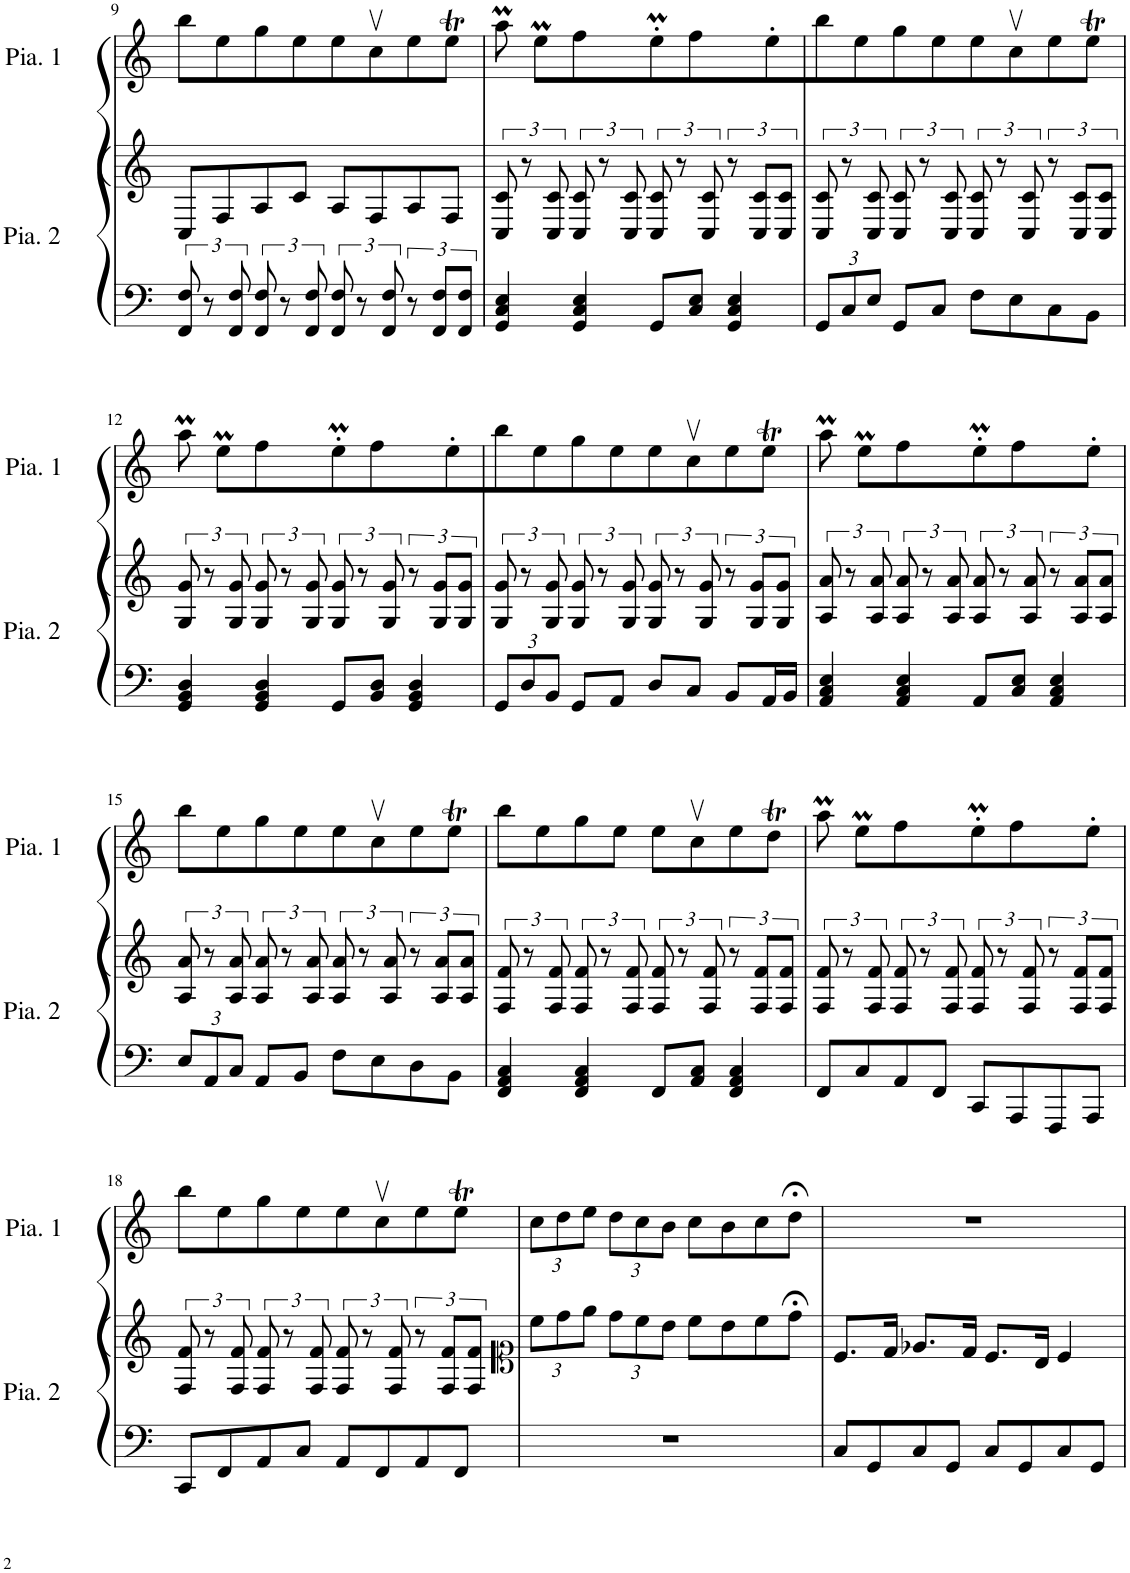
**kern	**kern	**kern
*part2	*part2	*part1
*staff3	*staff2	*staff1
*I"Piano 2	*	*I"Piano 1
*I'Pia. 2	*	*I'Pia. 1
!!LO:PB:g=z
*clefF4	*clefG2	*clefG2
*k[]	*k[]	*k[]
*M4/4	*M4/4	*M4/4
*met(c)	*met(c)	*met(c)
=9	=9	=9
12FF/ 12F/	8C/L	8bb\L
12r	.	.
.	8F/	8ee\
12FF/ 12F/	.	.
12FF/ 12F/	8A/	8gg\
12r	.	.
.	8c/J	8ee\
12FF/ 12F/	.	.
12FF/ 12F/	8A/L	8ee\
12r	.	.
.	8F/	8ccv\
12FF/ 12F/	.	.
12r	8A/	8ee\
12FF/ 12F/L	.	.
.	8F/J	8eet\J
12FF/ 12F/J	.	.
=10	=10	=10
4GG/ 4C/ 4E/	12C/ 12c/	8aaM\
.	12r	.
.	.	8eem\L
.	12C/ 12c/	.
4GG/ 4C/ 4E/	12C/ 12c/	8ff\
.	12r	.
.	.	8ryy
.	12C/ 12c/	.
8GG/L	12C/ 12c/	8eem'\
.	12r	.
8C/ 8E/J	.	8ff\
.	12C/ 12c/	.
4GG/ 4C/ 4E/	12r	8ryy
.	12C/ 12c/L	.
.	.	8ee'\
.	12C/ 12c/J	.
=11	=11	=11
*Xbrackettup	*	*
12GG/L	12C/ 12c/	8bb\
12C/	12r	.
.	.	8ee\
12E/J	12C/ 12c/	.
8GG/L	12C/ 12c/	8gg\
.	12r	.
8C/J	.	8ee\
.	12C/ 12c/	.
8F\L	12C/ 12c/	8ee\
.	12r	.
8E\	.	8ccv\
.	12C/ 12c/	.
8C\	12r	8ee\
.	12C/ 12c/L	.
8BB\J	.	8eet\J
.	12C/ 12c/J	.
!!LO:LB:g=z
=12	=12	=12
4GG/ 4BB/ 4D/	12G/ 12g/	8aaM\
.	12r	.
.	.	8eem\L
.	12G/ 12g/	.
4GG/ 4BB/ 4D/	12G/ 12g/	8ff\
.	12r	.
.	.	8ryy
.	12G/ 12g/	.
8GG/L	12G/ 12g/	8eem'\
.	12r	.
8BB/ 8D/J	.	8ff\
.	12G/ 12g/	.
4GG/ 4BB/ 4D/	12r	8ryy
.	12G/ 12g/L	.
.	.	8ee'\
.	12G/ 12g/J	.
=13	=13	=13
12GG/L	12G/ 12g/	8bb\
12D/	12r	.
.	.	8ee\
12BB/J	12G/ 12g/	.
8GG/L	12G/ 12g/	8gg\
.	12r	.
8AA/J	.	8ee\
.	12G/ 12g/	.
8D/L	12G/ 12g/	8ee\
.	12r	.
8C/J	.	8ccv\
.	12G/ 12g/	.
8BB/L	12r	8ee\
.	12G/ 12g/L	.
16AA/L	.	8eet\J
.	12G/ 12g/J	.
16BB/JJ	.	.
=14	=14	=14
4AA/ 4C/ 4E/	12A/ 12a/	8aaM\
.	12r	.
.	.	8eem\L
.	12A/ 12a/	.
4AA/ 4C/ 4E/	12A/ 12a/	8ff\
.	12r	.
.	.	8ryy
.	12A/ 12a/	.
8AA/L	12A/ 12a/	8eem'\
.	12r	.
8C/ 8E/J	.	8ff\
.	12A/ 12a/	.
4AA/ 4C/ 4E/	12r	8ryy
.	12A/ 12a/L	.
.	.	8ee'\J
.	12A/ 12a/J	.
!!LO:LB:g=z
=15	=15	=15
12E/L	12A/ 12a/	8bb\L
12AA/	12r	.
.	.	8ee\
12C/J	12A/ 12a/	.
8AA/L	12A/ 12a/	8gg\
.	12r	.
8BB/J	.	8ee\
.	12A/ 12a/	.
8F\L	12A/ 12a/	8ee\
.	12r	.
8E\	.	8ccv\
.	12A/ 12a/	.
8D\	12r	8ee\
.	12A/ 12a/L	.
8BB\J	.	8eet\J
.	12A/ 12a/J	.
=16	=16	=16
4FF/ 4AA/ 4C/	12F/ 12f/	8bb\L
.	12r	.
.	.	8ee\
.	12F/ 12f/	.
4FF/ 4AA/ 4C/	12F/ 12f/	8gg\
.	12r	.
.	.	8ee\J
.	12F/ 12f/	.
8FF/L	12F/ 12f/	8ee\L
.	12r	.
8AA/ 8C/J	.	8ccv\
.	12F/ 12f/	.
4FF/ 4AA/ 4C/	12r	8ee\
.	12F/ 12f/L	.
.	.	8ddT\J
.	12F/ 12f/J	.
=17	=17	=17
8FF/L	12F/ 12f/	8aaM\
.	12r	.
8C/	.	8eem\L
.	12F/ 12f/	.
8AA/	12F/ 12f/	8ff\
.	12r	.
8FF/J	.	8ryy
.	12F/ 12f/	.
8CC/L	12F/ 12f/	8eem'\
.	12r	.
8AAA/	.	8ff\
.	12F/ 12f/	.
8FFF/	12r	8ryy
.	12F/ 12f/L	.
8AAA/J	.	8ee'\J
.	12F/ 12f/J	.
!!LO:LB:g=z
=18	=18	=18
8CC/L	12F/ 12f/	8bb\L
.	12r	.
8FF/	.	8ee\
.	12F/ 12f/	.
8AA/	12F/ 12f/	8gg\
.	12r	.
8C/J	.	8ee\
.	12F/ 12f/	.
8AA/L	12F/ 12f/	8ee\
.	12r	.
8FF/	.	8ccv\
.	12F/ 12f/	.
8AA/	12r	8ee\
.	12F/ 12f/L	.
8FF/J	.	8eet\J
.	12F/ 12f/J	.
=19	=19	=19
*	*clefC1	*
*	*Xbrackettup	*Xbrackettup
1r	12cc\L	12cc\L
.	12dd\	12dd\
.	12ee\J	12ee\J
.	12dd\L	12dd\L
.	12cc\	12cc\
.	12b\J	12b\J
.	8cc\L	8cc\L
.	8b\	8b\
.	8cc\	8cc\
.	8dd;<\J	8dd;<\J
=20	=20	=20
8C/L	8.c/L	1r
8GG/	.	.
.	16d/Jk	.
8C/	8.e-X/L	.
8GG/J	.	.
.	16d/Jk	.
8C/L	8.c/L	.
8GG/	.	.
.	16B/Jk	.
8C/	4c/	.
8GG/J	.	.
=	=	=
*-	*-	*-
